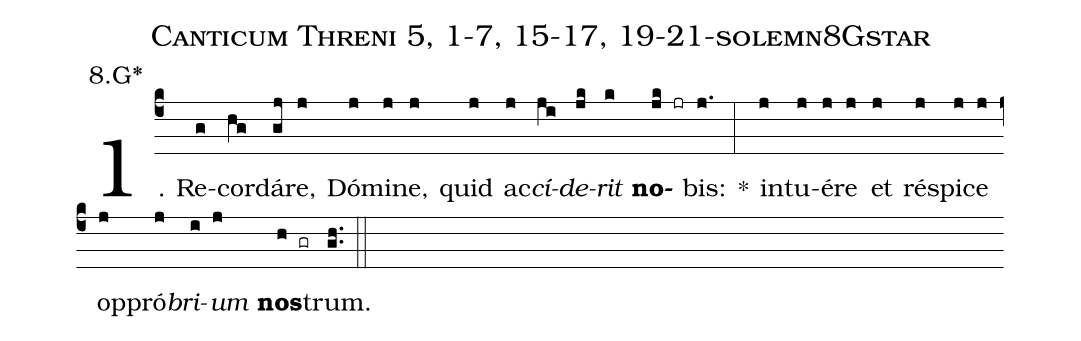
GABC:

name: Canticum Threni 5, 1-7, 15-17, 19-21-solemn8Gstar;
annotation: 8.G*;
%%
(c4)1. Re(g)cor(hg)dá(gj)re,(j) Dó(j)mi(j)ne,(j) quid(j) ac(j)<i>cí</i>(ji)<i>de</i>(jk)<i>rit</i>(k) <b>no</b>(jk jr)bis:(j.) *(:) in(j)tu(j)é(j)re(j) et(j) ré(j)spi(j)ce(j) op(j)pró(j)<i>bri</i>(i)<i>um</i>(j) <b>nos</b>(h gr)trum.(gh..) (::)
